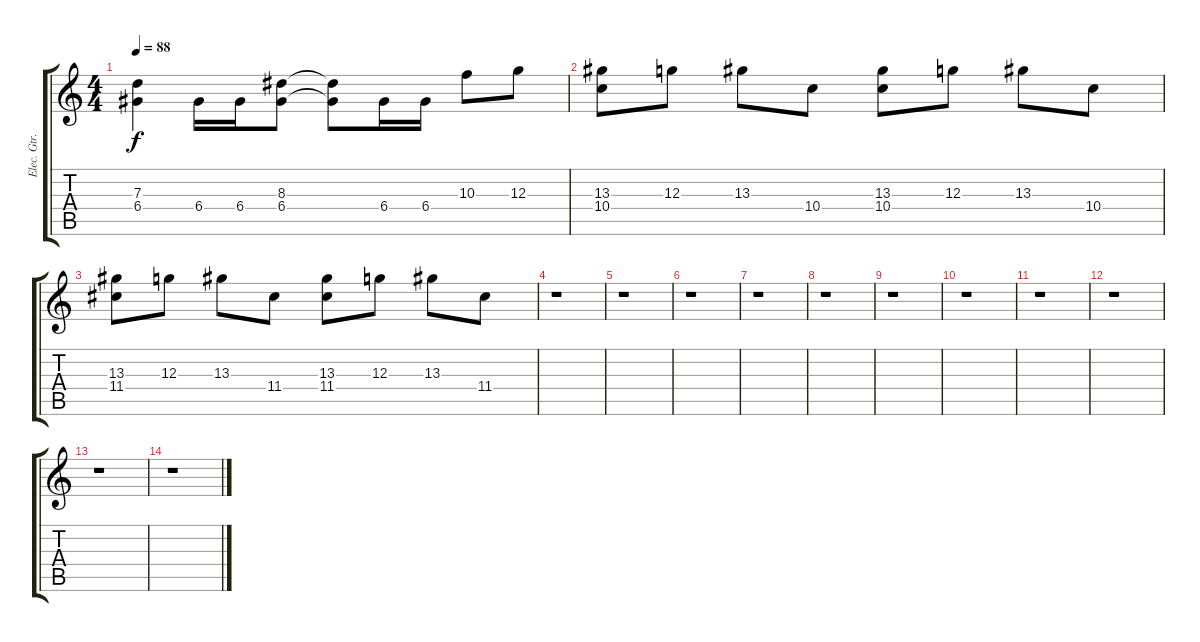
\track ("Elec. Gtr. 5" "Elec. Gtr.") {instrument distortionguitar}
\staff {score tabs}
\tuning (E4 B3 G3 D3 A2 D2) {hide}
\ts (4 4)
\tempo 88
\clef g2
\ks c
(7.3 6.4).4{dy f} 6.4.16 6.4.16 (8.3 6.4).8 (8.3{t} 6.4{t}).8 6.4.16 6.4.16 10.3.8 12.3.8 |
(13.3 10.4).8 12.3.8 13.3.8 10.4.8 (13.3 10.4).8 12.3.8 13.3.8 10.4.8 |
(13.3 11.4).8 12.3.8 13.3.8 11.4.8 (13.3 11.4).8 12.3.8 13.3.8 11.4.8 |
r.1 |
r.1 |
r.1 |
r.1 |
r.1 |
r.1 |
r.1 |
r.1 |
r.1 |
r.1 |
r.1
